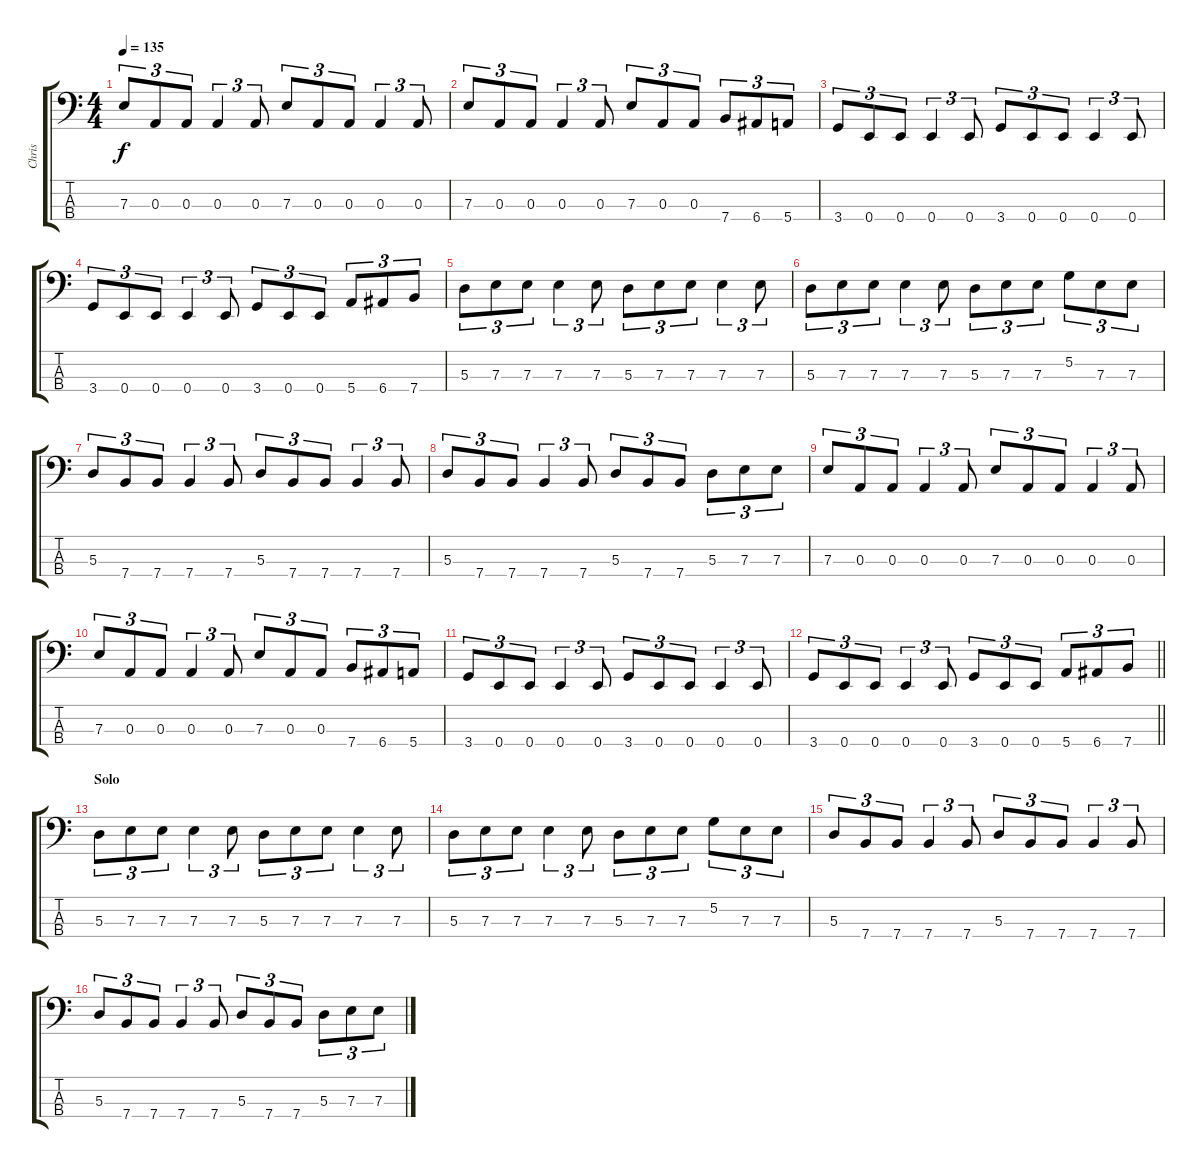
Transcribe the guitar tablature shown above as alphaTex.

\track ("Chris " "Chris ") {instrument electricbasspick}
\staff {score tabs}
\tuning (G2 D2 A1 E1) {hide}
\ts (4 4)
\tempo 135
\clef f4
\ks c
7.3.8{tu (3 2) dy f} 0.3.8{tu (3 2)} 0.3.8{tu (3 2)} 0.3.4{tu (3 2)} 0.3.8{tu (3 2)} 7.3.8{tu (3 2)} 0.3.8{tu (3 2)} 0.3.8{tu (3 2)} 0.3.4{tu (3 2)} 0.3.8{tu (3 2)} |
7.3.8{tu (3 2)} 0.3.8{tu (3 2)} 0.3.8{tu (3 2)} 0.3.4{tu (3 2)} 0.3.8{tu (3 2)} 7.3.8{tu (3 2)} 0.3.8{tu (3 2)} 0.3.8{tu (3 2)} 7.4.8{tu (3 2)} 6.4.8{tu (3 2)} 5.4.8{tu (3 2)} |
3.4.8{tu (3 2)} 0.4.8{tu (3 2)} 0.4.8{tu (3 2)} 0.4.4{tu (3 2)} 0.4.8{tu (3 2)} 3.4.8{tu (3 2)} 0.4.8{tu (3 2)} 0.4.8{tu (3 2)} 0.4.4{tu (3 2)} 0.4.8{tu (3 2)} |
3.4.8{tu (3 2)} 0.4.8{tu (3 2)} 0.4.8{tu (3 2)} 0.4.4{tu (3 2)} 0.4.8{tu (3 2)} 3.4.8{tu (3 2)} 0.4.8{tu (3 2)} 0.4.8{tu (3 2)} 5.4.8{tu (3 2)} 6.4.8{tu (3 2)} 7.4.8{tu (3 2)} |
5.3.8{tu (3 2)} 7.3.8{tu (3 2)} 7.3.8{tu (3 2)} 7.3.4{tu (3 2)} 7.3.8{tu (3 2)} 5.3.8{tu (3 2)} 7.3.8{tu (3 2)} 7.3.8{tu (3 2)} 7.3.4{tu (3 2)} 7.3.8{tu (3 2)} |
5.3.8{tu (3 2)} 7.3.8{tu (3 2)} 7.3.8{tu (3 2)} 7.3.4{tu (3 2)} 7.3.8{tu (3 2)} 5.3.8{tu (3 2)} 7.3.8{tu (3 2)} 7.3.8{tu (3 2)} 5.2.8{tu (3 2)} 7.3.8{tu (3 2)} 7.3.8{tu (3 2)} |
5.3.8{tu (3 2)} 7.4.8{tu (3 2)} 7.4.8{tu (3 2)} 7.4.4{tu (3 2)} 7.4.8{tu (3 2)} 5.3.8{tu (3 2)} 7.4.8{tu (3 2)} 7.4.8{tu (3 2)} 7.4.4{tu (3 2)} 7.4.8{tu (3 2)} |
5.3.8{tu (3 2)} 7.4.8{tu (3 2)} 7.4.8{tu (3 2)} 7.4.4{tu (3 2)} 7.4.8{tu (3 2)} 5.3.8{tu (3 2)} 7.4.8{tu (3 2)} 7.4.8{tu (3 2)} 5.3.8{tu (3 2)} 7.3.8{tu (3 2)} 7.3.8{tu (3 2)} |
7.3.8{tu (3 2)} 0.3.8{tu (3 2)} 0.3.8{tu (3 2)} 0.3.4{tu (3 2)} 0.3.8{tu (3 2)} 7.3.8{tu (3 2)} 0.3.8{tu (3 2)} 0.3.8{tu (3 2)} 0.3.4{tu (3 2)} 0.3.8{tu (3 2)} |
7.3.8{tu (3 2)} 0.3.8{tu (3 2)} 0.3.8{tu (3 2)} 0.3.4{tu (3 2)} 0.3.8{tu (3 2)} 7.3.8{tu (3 2)} 0.3.8{tu (3 2)} 0.3.8{tu (3 2)} 7.4.8{tu (3 2)} 6.4.8{tu (3 2)} 5.4.8{tu (3 2)} |
3.4.8{tu (3 2)} 0.4.8{tu (3 2)} 0.4.8{tu (3 2)} 0.4.4{tu (3 2)} 0.4.8{tu (3 2)} 3.4.8{tu (3 2)} 0.4.8{tu (3 2)} 0.4.8{tu (3 2)} 0.4.4{tu (3 2)} 0.4.8{tu (3 2)} |
\barLineRight lightlight
3.4.8{tu (3 2)} 0.4.8{tu (3 2)} 0.4.8{tu (3 2)} 0.4.4{tu (3 2)} 0.4.8{tu (3 2)} 3.4.8{tu (3 2)} 0.4.8{tu (3 2)} 0.4.8{tu (3 2)} 5.4.8{tu (3 2)} 6.4.8{tu (3 2)} 7.4.8{tu (3 2)} |
\section ("" "Solo")
5.3.8{tu (3 2) volume 16} 7.3.8{tu (3 2)} 7.3.8{tu (3 2)} 7.3.4{tu (3 2)} 7.3.8{tu (3 2)} 5.3.8{tu (3 2)} 7.3.8{tu (3 2)} 7.3.8{tu (3 2)} 7.3.4{tu (3 2)} 7.3.8{tu (3 2)} |
5.3.8{tu (3 2)} 7.3.8{tu (3 2)} 7.3.8{tu (3 2)} 7.3.4{tu (3 2)} 7.3.8{tu (3 2)} 5.3.8{tu (3 2)} 7.3.8{tu (3 2)} 7.3.8{tu (3 2)} 5.2.8{tu (3 2)} 7.3.8{tu (3 2)} 7.3.8{tu (3 2)} |
5.3.8{tu (3 2)} 7.4.8{tu (3 2)} 7.4.8{tu (3 2)} 7.4.4{tu (3 2)} 7.4.8{tu (3 2)} 5.3.8{tu (3 2)} 7.4.8{tu (3 2)} 7.4.8{tu (3 2)} 7.4.4{tu (3 2)} 7.4.8{tu (3 2)} |
5.3.8{tu (3 2)} 7.4.8{tu (3 2)} 7.4.8{tu (3 2)} 7.4.4{tu (3 2)} 7.4.8{tu (3 2)} 5.3.8{tu (3 2)} 7.4.8{tu (3 2)} 7.4.8{tu (3 2)} 5.3.8{tu (3 2)} 7.3.8{tu (3 2)} 7.3.8{tu (3 2)}
